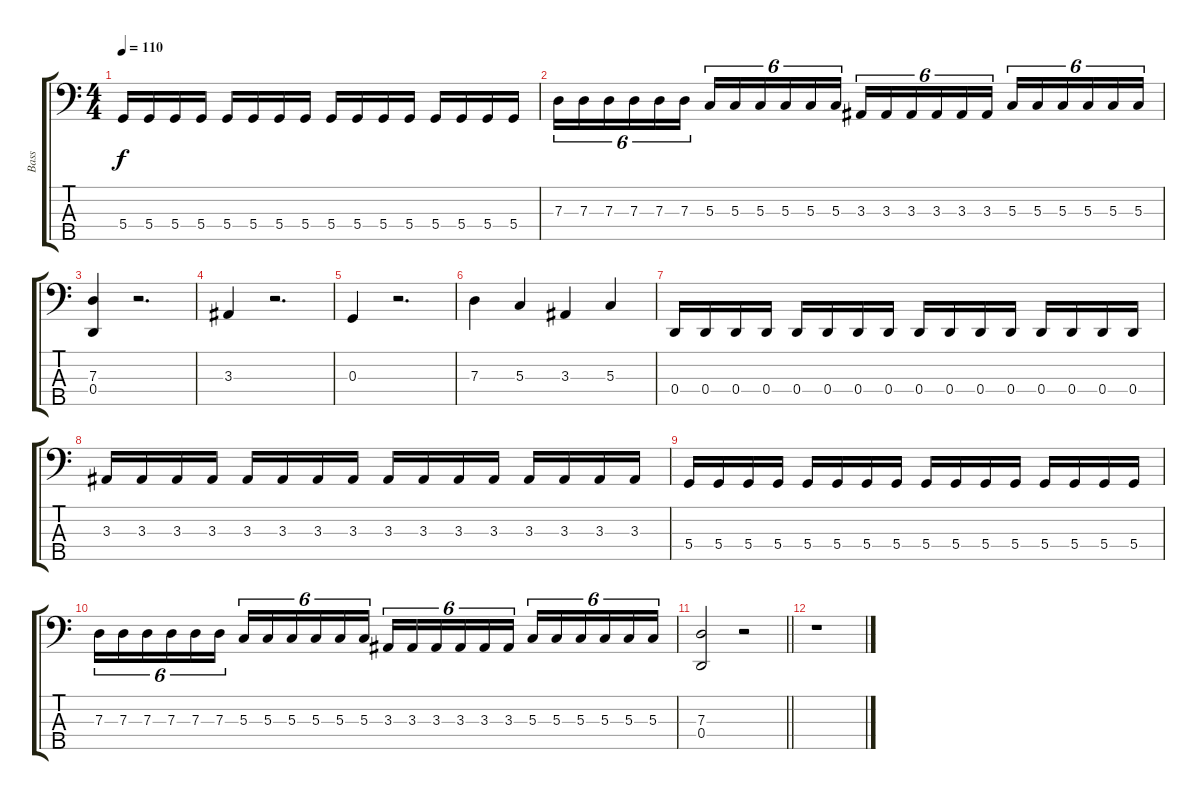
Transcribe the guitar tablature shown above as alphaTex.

\track ("Bass" "Bass") {instrument electricbassfinger}
\staff {score tabs}
\tuning (F2 C2 G1 D1 A0) {hide}
\ts (4 4)
\tempo 110
\clef f4
\ks c
5.4.16{dy f} 5.4.16 5.4.16 5.4.16 5.4.16 5.4.16 5.4.16 5.4.16 5.4.16 5.4.16 5.4.16 5.4.16 5.4.16 5.4.16 5.4.16 5.4.16 |
7.3.16{tu (6 4)} 7.3.16{tu (6 4)} 7.3.16{tu (6 4)} 7.3.16{tu (6 4)} 7.3.16{tu (6 4)} 7.3.16{tu (6 4)} 5.3.16{tu (6 4)} 5.3.16{tu (6 4)} 5.3.16{tu (6 4)} 5.3.16{tu (6 4)} 5.3.16{tu (6 4)} 5.3.16{tu (6 4)} 3.3.16{tu (6 4)} 3.3.16{tu (6 4)} 3.3.16{tu (6 4)} 3.3.16{tu (6 4)} 3.3.16{tu (6 4)} 3.3.16{tu (6 4)} 5.3.16{tu (6 4)} 5.3.16{tu (6 4)} 5.3.16{tu (6 4)} 5.3.16{tu (6 4)} 5.3.16{tu (6 4)} 5.3.16{tu (6 4)} |
(7.3 0.4).4 r.2{d} |
3.3.4 r.2{d} |
0.3.4 r.2{d} |
7.3.4 5.3.4 3.3.4 5.3.4 |
0.4.16 0.4.16 0.4.16 0.4.16 0.4.16 0.4.16 0.4.16 0.4.16 0.4.16 0.4.16 0.4.16 0.4.16 0.4.16 0.4.16 0.4.16 0.4.16 |
3.3.16 3.3.16 3.3.16 3.3.16 3.3.16 3.3.16 3.3.16 3.3.16 3.3.16 3.3.16 3.3.16 3.3.16 3.3.16 3.3.16 3.3.16 3.3.16 |
5.4.16 5.4.16 5.4.16 5.4.16 5.4.16 5.4.16 5.4.16 5.4.16 5.4.16 5.4.16 5.4.16 5.4.16 5.4.16 5.4.16 5.4.16 5.4.16 |
7.3.16{tu (6 4)} 7.3.16{tu (6 4)} 7.3.16{tu (6 4)} 7.3.16{tu (6 4)} 7.3.16{tu (6 4)} 7.3.16{tu (6 4)} 5.3.16{tu (6 4)} 5.3.16{tu (6 4)} 5.3.16{tu (6 4)} 5.3.16{tu (6 4)} 5.3.16{tu (6 4)} 5.3.16{tu (6 4)} 3.3.16{tu (6 4)} 3.3.16{tu (6 4)} 3.3.16{tu (6 4)} 3.3.16{tu (6 4)} 3.3.16{tu (6 4)} 3.3.16{tu (6 4)} 5.3.16{tu (6 4)} 5.3.16{tu (6 4)} 5.3.16{tu (6 4)} 5.3.16{tu (6 4)} 5.3.16{tu (6 4)} 5.3.16{tu (6 4)} |
\barLineRight lightlight
(7.3 0.4).2 r.2 |
r.1
